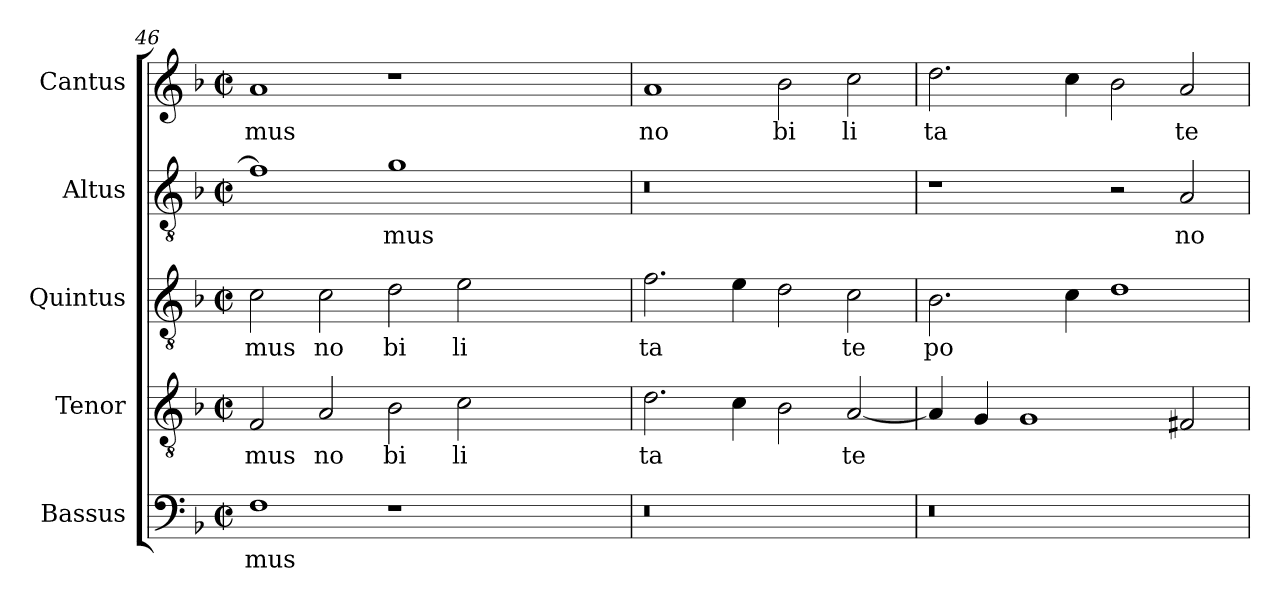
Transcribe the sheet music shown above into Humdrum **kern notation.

**kern	**text	**kern	**text	**kern	**text	**kern	**text	**kern	**text
*part5	*part5	*part4	*part4	*part3	*part3	*part2	*part2	*part1	*part1
*staff5	*staff5	*staff4	*staff4	*staff3	*staff3	*staff2	*staff2	*staff1	*staff1
*I"Bassus	*	*I"Tenor	*	*I"Quintus	*	*I"Altus	*	*I"Cantus	*
*clefF4	*	*clefGv2	*	*clefGv2	*	*clefGv2	*	*clefG2	*
*k[b-]	*	*k[b-]	*	*k[b-]	*	*k[b-]	*	*k[b-]	*
*F:	*	*F:	*	*F:	*	*F:	*	*F:	*
*M2/2	*	*M2/2	*	*M2/2	*	*M2/2	*	*M2/2	*
*met(c|)	*	*met(c|)	*	*met(c|)	*	*met(c|)	*	*met(c|)	*
=46	=46	=46	=46	=46	=46	=46	=46	=46	=46
!	!LO:LY:b:cj	!	!LO:LY:b:cj	!	!LO:LY:b:cj	!	!	!	!LO:LY:b:cj
1F	mus	2F/	mus	2c\	mus	1f]	.	1a	mus
!	!	!	!LO:LY:b:cj	!	!LO:LY:b:cj	!	!	!	!
.	.	2A/	no	2c\	no	.	.	.	.
!LO:N:vis=1	!	!	!LO:LY:b:cj	!	!LO:LY:b:cj	!	!LO:LY:b:cj	!LO:N:vis=1	!
0r	.	2B-\	bi	2d\	bi	1g	mus	0r	.
!	!	!	!LO:LY:b:cj	!	!LO:LY:b:cj	!	!	!	!
.	.	2c\	li	2e\	li	.	.	.	.
.	.	1ryy	.	1ryy	.	1ryy	.	.	.
=47	=47	=47	=47	=47	=47	=47	=47	=47	=47
!	!	!	!LO:LY:b:cj	!	!LO:LY:b:cj	!	!	!	!LO:LY:b:cj
0r	.	2.d\	ta	2.f\	ta	0r	.	1a	no
.	.	4c\	.	4e\	.	.	.	.	.
!	!	!	!	!	!	!	!	!	!LO:LY:b:cj
.	.	2B-\	.	2d\	.	.	.	2b-\	bi
!	!	!	!LO:LY:b:cj	!	!LO:LY:b:cj	!	!	!	!LO:LY:b:cj
.	.	[<2A/	te	2c\	te	.	.	2cc\	li
=48	=48	=48	=48	=48	=48	=48	=48	=48	=48
!	!	!	!	!	!LO:LY:b:cj	!	!	!	!LO:LY:b:cj
0r	.	4A/]	.	2.B-\	po	1r	.	2.dd\	ta
.	.	4G/	.	.	.	.	.	.	.
.	.	1G	.	.	.	.	.	.	.
.	.	.	.	4c\	.	.	.	4cc\	.
.	.	.	.	1d	.	2r	.	2b-\	.
!	!	!	!	!	!	!	!LO:LY:b:cj	!	!LO:LY:b:cj
.	.	2F#X/	.	.	.	2A/	no	2a/	te
=	=	=	=	=	=	=	=	=	=
*-	*-	*-	*-	*-	*-	*-	*-	*-	*-
